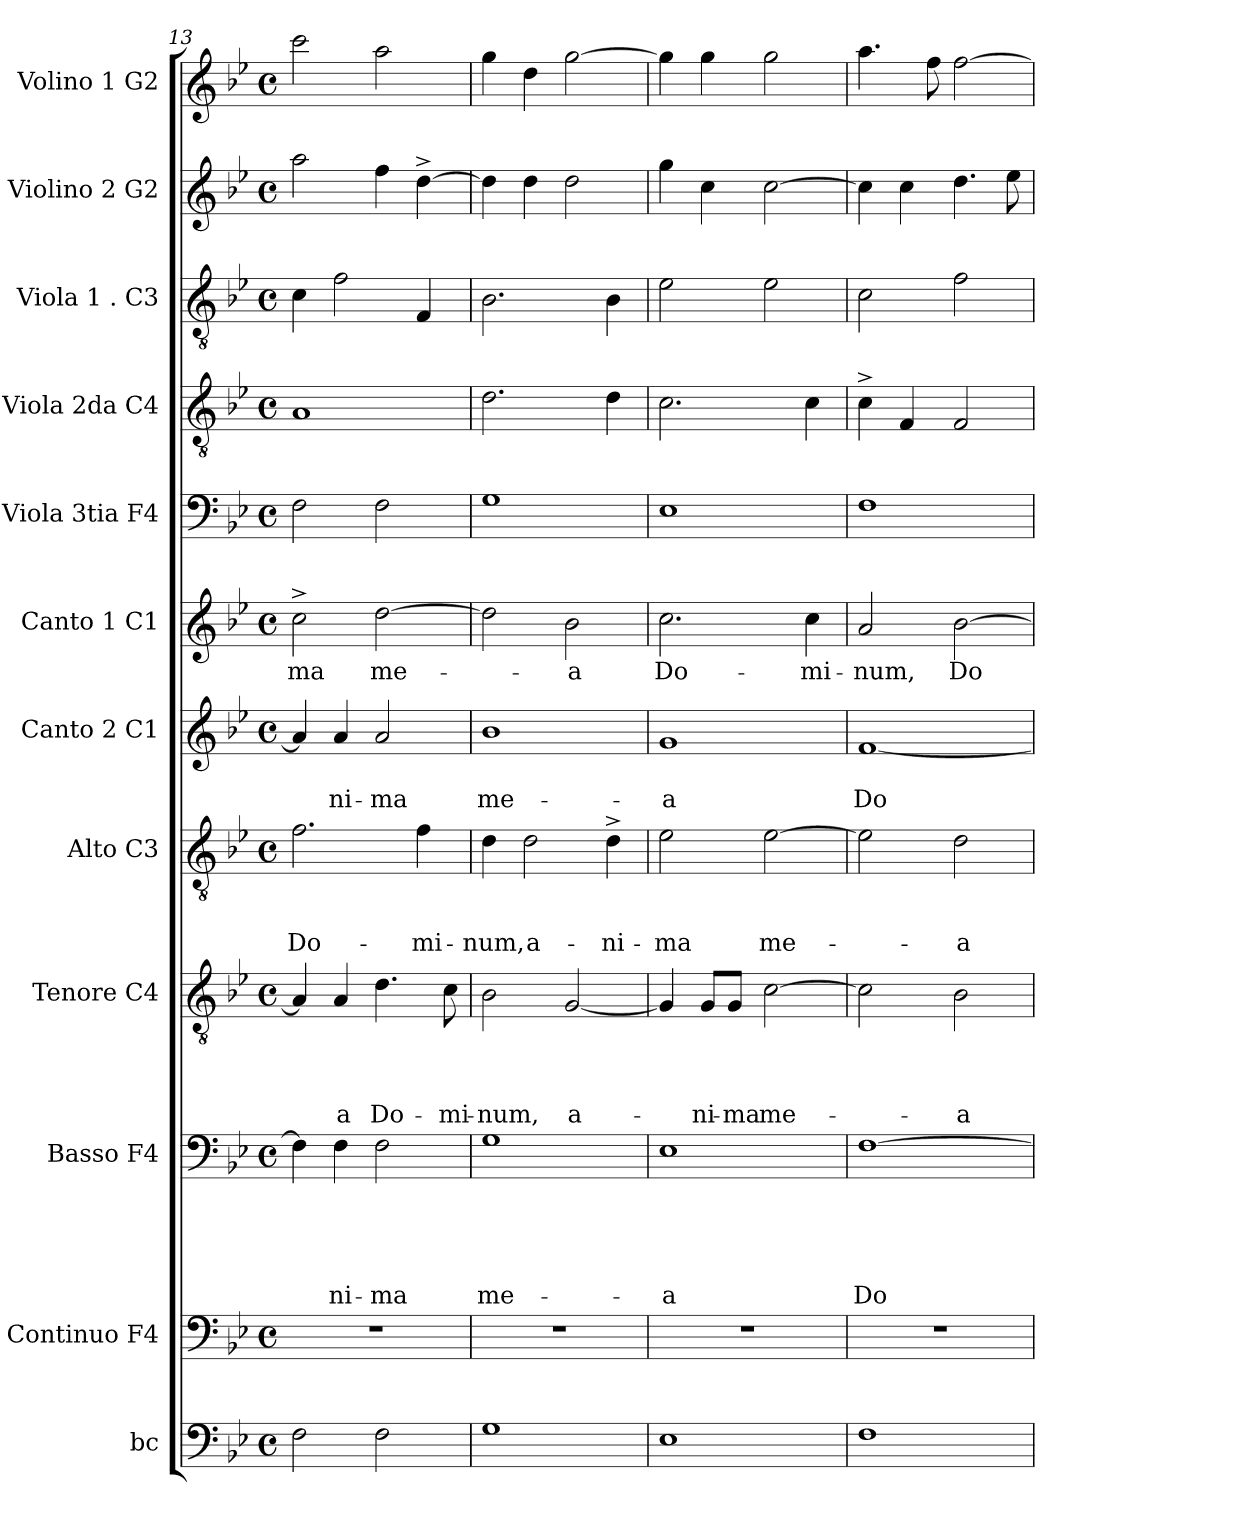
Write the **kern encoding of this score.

**kern	**kern	**kern	**text	**text	**text	**text	**text	**kern	**text	**text	**text	**text	**kern	**text	**text	**text	**kern	**text	**text	**kern	**text	**kern	**kern	**kern	**kern	**kern
*part12	*part11	*part10	*part10	*part10	*part10	*part10	*part10	*part9	*part9	*part9	*part9	*part9	*part8	*part8	*part8	*part8	*part7	*part7	*part7	*part6	*part6	*part5	*part4	*part3	*part2	*part1
*staff12	*staff11	*staff10	*staff10	*staff10	*staff10	*staff10	*staff10	*staff9	*staff9	*staff9	*staff9	*staff9	*staff8	*staff8	*staff8	*staff8	*staff7	*staff7	*staff7	*staff6	*staff6	*staff5	*staff4	*staff3	*staff2	*staff1
*I"bc	*I"Continuo F4	*I"Basso F4	*	*	*	*	*	*I"Tenore C4	*	*	*	*	*I"Alto C3	*	*	*	*I"Canto 2 C1	*	*	*I"Canto 1 C1	*	*I"Viola 3tia F4	*I"Viola 2da C4	*I"Viola 1 . C3	*I"Violino 2 G2	*I"Volino 1 G2
*I'bc	*	*I'B	*	*	*	*	*	*I'T	*	*	*	*	*I'A	*	*	*	*I'C2	*	*	*I'C1	*	*I'Vla3	*I'Vla2	*I'Vla1	*I'Vl2	*I'Vl1
*clefF4	*clefF4	*clefF4	*	*	*	*	*	*clefGv2	*	*	*	*	*clefGv2	*	*	*	*clefG2	*	*	*clefG2	*	*clefF4	*clefGv2	*clefGv2	*clefG2	*clefG2
*k[b-e-]	*k[b-e-]	*k[b-e-]	*	*	*	*	*	*k[b-e-]	*	*	*	*	*k[b-e-]	*	*	*	*k[b-e-]	*	*	*k[b-e-]	*	*k[b-e-]	*k[b-e-]	*k[b-e-]	*k[b-e-]	*k[b-e-]
*B-:	*B-:	*B-:	*	*	*	*	*	*B-:	*	*	*	*	*B-:	*	*	*	*B-:	*	*	*B-:	*	*B-:	*B-:	*B-:	*B-:	*B-:
*M4/4	*M4/4	*M4/4	*	*	*	*	*	*M4/4	*	*	*	*	*M4/4	*	*	*	*M4/4	*	*	*M4/4	*	*M4/4	*M4/4	*M4/4	*M4/4	*M4/4
*met(c)	*met(c)	*met(c)	*	*	*	*	*	*met(c)	*	*	*	*	*met(c)	*	*	*	*met(c)	*	*	*met(c)	*	*met(c)	*met(c)	*met(c)	*met(c)	*met(c)
=13	=13	=13	=13	=13	=13	=13	=13	=13	=13	=13	=13	=13	=13	=13	=13	=13	=13	=13	=13	=13	=13	=13	=13	=13	=13	=13
!	!	!	!	!	!	!	!	!	!	!	!	!	!	!	!	!LO:LY:b	!	!	!	!	!LO:LY:b	!	!	!	!	!
2F\	1r	4F\]	.	.	.	.	.	4A/]	.	.	.	.	2.f\	.	.	Do-	4a/]	.	.	2cc^>\	-ma	2F\	1A	4c\	2aa\	2ccc\
!	!	!	!	!	!	!	!LO:LY:b	!	!	!	!	!LO:LY:b	!	!	!	!	!	!	!LO:LY:b	!	!	!	!	!	!	!
.	.	4F\	.	.	.	.	-ni-	4A/	.	.	.	-a	.	.	.	.	4a/	.	-ni-	.	.	.	.	2f\	.	.
!	!	!	!	!	!	!	!LO:LY:b:rj	!	!	!	!	!LO:LY:b	!	!	!	!	!	!	!LO:LY:b:rj	!	!LO:LY:b	!	!	!	!	!
2F\	.	2F\	.	.	.	.	-ma	4.d\	.	.	.	Do-	.	.	.	.	2a/	.	-ma	[>2dd\	me-	2F\	.	.	4ff\	2aa\
!	!	!	!	!	!	!	!	!	!	!	!	!	!	!	!	!LO:LY:b	!	!	!	!	!	!	!	!	!	!
.	.	.	.	.	.	.	.	.	.	.	.	.	4f\	.	.	-mi-	.	.	.	.	.	.	.	4F/	[>4dd^>\	.
!	!	!	!	!	!	!	!	!	!	!	!	!LO:LY:b	!	!	!	!	!	!	!	!	!	!	!	!	!	!
.	.	.	.	.	.	.	.	8c\	.	.	.	-mi-	.	.	.	.	.	.	.	.	.	.	.	.	.	.
=14	=14	=14	=14	=14	=14	=14	=14	=14	=14	=14	=14	=14	=14	=14	=14	=14	=14	=14	=14	=14	=14	=14	=14	=14	=14	=14
!	!	!	!	!	!	!	!LO:LY:b	!	!	!	!	!LO:LY:b	!	!	!	!LO:LY:b	!	!	!LO:LY:b	!	!	!	!	!	!	!
1G	1r	1G	.	.	.	.	me-	2B-\	.	.	.	-num,	4d\	.	.	-num,	1b-	.	me-	2dd\]	.	1G	2.d\	2.B-\	4dd\]	4gg\
!	!	!	!	!	!	!	!	!	!	!	!	!	!	!	!	!LO:LY:b	!	!	!	!	!	!	!	!	!	!
.	.	.	.	.	.	.	.	.	.	.	.	.	2d\	.	.	a-	.	.	.	.	.	.	.	.	4dd\	4dd\
!	!	!	!	!	!	!	!	!	!	!	!	!LO:LY:b	!	!	!	!	!	!	!	!	!LO:LY:b	!	!	!	!	!
.	.	.	.	.	.	.	.	[<2G/	.	.	.	a-	.	.	.	.	.	.	.	2b-\	-a	.	.	.	2dd\	[>2gg\
!	!	!	!	!	!	!	!	!	!	!	!	!	!	!	!	!LO:LY:b	!	!	!	!	!	!	!	!	!	!
.	.	.	.	.	.	.	.	.	.	.	.	.	4d^>\	.	.	-ni-	.	.	.	.	.	.	4d\	4B-\	.	.
=15	=15	=15	=15	=15	=15	=15	=15	=15	=15	=15	=15	=15	=15	=15	=15	=15	=15	=15	=15	=15	=15	=15	=15	=15	=15	=15
!	!	!	!	!	!	!	!LO:LY:b:rj	!	!	!	!	!	!	!	!	!LO:LY:b	!	!	!LO:LY:b:rj	!	!LO:LY:b	!	!	!	!	!
1E-	1r	1E-	.	.	.	.	-a	4G/]	.	.	.	.	2e-\	.	.	-ma	1g	.	-a	2.cc\	Do-	1E-	2.c\	2e-\	4gg\	4gg\]
!	!	!	!	!	!	!	!	!	!	!	!	!LO:LY:b	!	!	!	!	!	!	!	!	!	!	!	!	!	!
.	.	.	.	.	.	.	.	8G/L	.	.	.	-ni-	.	.	.	.	.	.	.	.	.	.	.	.	4cc\	4gg\
!	!	!	!	!	!	!	!	!	!	!	!	!LO:LY:b:rj	!	!	!	!	!	!	!	!	!	!	!	!	!	!
.	.	.	.	.	.	.	.	8G/J	.	.	.	-ma	.	.	.	.	.	.	.	.	.	.	.	.	.	.
!	!	!	!	!	!	!	!	!	!	!	!	!LO:LY:b	!	!	!	!LO:LY:b	!	!	!	!	!	!	!	!	!	!
.	.	.	.	.	.	.	.	[>2c\	.	.	.	me-	[>2e-\	.	.	me-	.	.	.	.	.	.	.	2e-\	[>2cc\	2gg\
!	!	!	!	!	!	!	!	!	!	!	!	!	!	!	!	!	!	!	!	!	!LO:LY:b	!	!	!	!	!
.	.	.	.	.	.	.	.	.	.	.	.	.	.	.	.	.	.	.	.	4cc\	-mi-	.	4c\	.	.	.
=16	=16	=16	=16	=16	=16	=16	=16	=16	=16	=16	=16	=16	=16	=16	=16	=16	=16	=16	=16	=16	=16	=16	=16	=16	=16	=16
!	!	!	!	!	!	!	!LO:LY:b	!	!	!	!	!	!	!	!	!	!	!	!LO:LY:b	!	!LO:LY:b	!	!	!	!	!
1F	1r	[>1F	.	.	.	.	Do-	2c\]	.	.	.	.	2e-\]	.	.	.	[<1f	.	Do-	2a/	-num,	1F	4c^>\	2c\	4cc\]	4.aa\
.	.	.	.	.	.	.	.	.	.	.	.	.	.	.	.	.	.	.	.	.	.	.	4F/	.	4cc\	.
.	.	.	.	.	.	.	.	.	.	.	.	.	.	.	.	.	.	.	.	.	.	.	.	.	.	8ff\
!	!	!	!	!	!	!	!	!	!	!	!	!LO:LY:b	!	!	!	!LO:LY:b	!	!	!	!	!LO:LY:b	!	!	!	!	!
.	.	.	.	.	.	.	.	2B-\	.	.	.	-a	2d\	.	.	-a	.	.	.	[>2b-\	Do-	.	2F/	2f\	4.dd\	[>2ff\
.	.	.	.	.	.	.	.	.	.	.	.	.	.	.	.	.	.	.	.	.	.	.	.	.	8ee-\	.
=	=	=	=	=	=	=	=	=	=	=	=	=	=	=	=	=	=	=	=	=	=	=	=	=	=	=
*-	*-	*-	*-	*-	*-	*-	*-	*-	*-	*-	*-	*-	*-	*-	*-	*-	*-	*-	*-	*-	*-	*-	*-	*-	*-	*-
